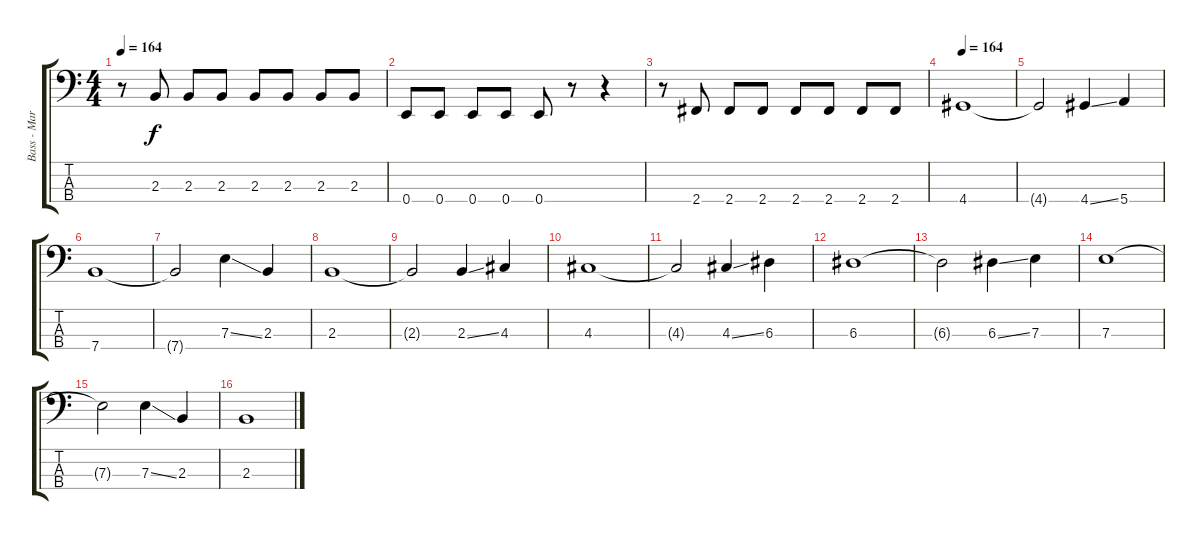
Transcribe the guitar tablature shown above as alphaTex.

\track ("Bass - Mark Allan Hoppus" "Bass - Mar") {instrument electricbasspick}
\staff {score tabs}
\tuning (G2 D2 A1 E1) {hide}
\ts (4 4)
\tempo 164
\clef f4
\ks c
r.8{dy f} 2.3.8 2.3.8 2.3.8 2.3.8 2.3.8 2.3.8 2.3.8 |
0.4.8 0.4.8 0.4.8 0.4.8 0.4.8 r.8 r.4 |
r.8 2.4.8 2.4.8 2.4.8 2.4.8 2.4.8 2.4.8 2.4.8 |
\tempo 164
4.4.1 |
4.4{t}.2 4.4{ss}.4 5.4.4 |
7.4.1 |
7.4{t}.2 7.3{ss}.4 2.3.4 |
2.3.1 |
2.3{t}.2 2.3{ss}.4 4.3.4 |
4.3.1 |
4.3{t}.2 4.3{ss}.4 6.3.4 |
6.3.1 |
6.3{t}.2 6.3{ss}.4 7.3.4 |
7.3.1 |
7.3{t}.2 7.3{ss}.4 2.3.4 |
2.3.1
